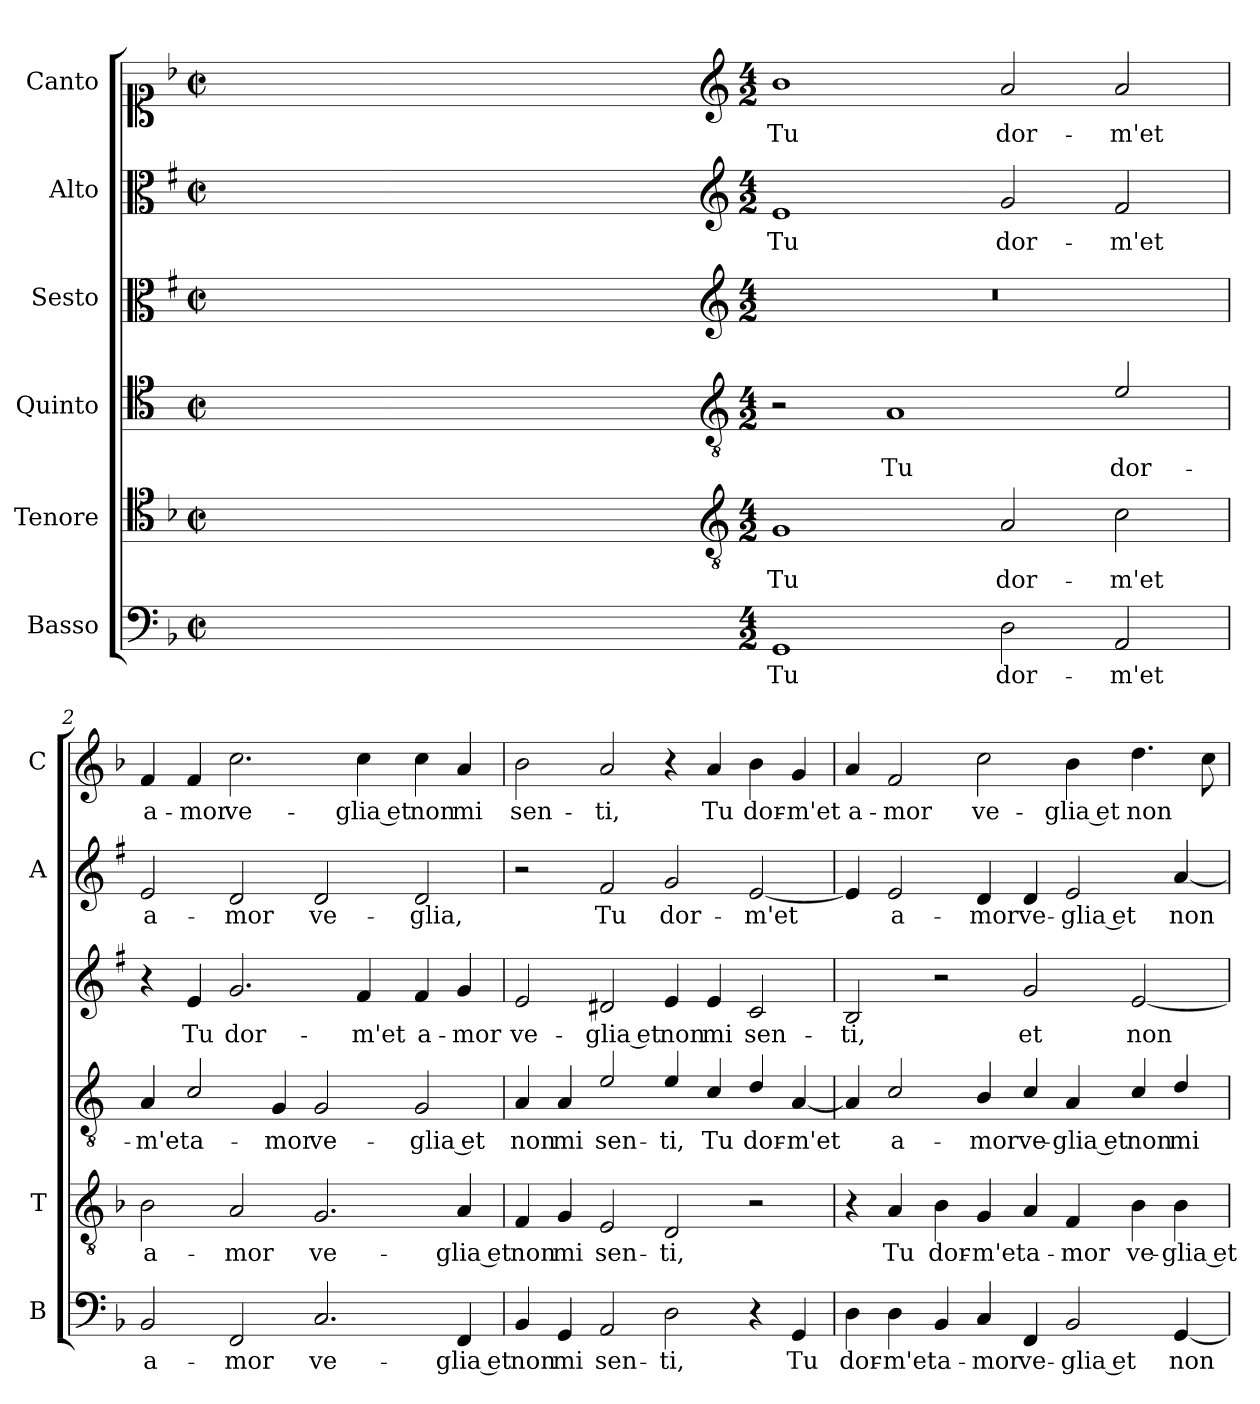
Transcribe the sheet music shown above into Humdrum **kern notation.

**kern	**text	**kern	**text	**kern	**text	**kern	**text	**kern	**text	**kern	**text
*part6	*part6	*part5	*part5	*part4	*part4	*part3	*part3	*part2	*part2	*part1	*part1
*staff6	*staff6	*staff5	*staff5	*staff4	*staff4	*staff3	*staff3	*staff2	*staff2	*staff1	*staff1
*I"Basso	*	*I"Tenore	*	*I"Quinto	*	*I"Sesto	*	*I"Alto	*	*I"Canto	*
*I'B	*	*I'T	*	*	*	*	*	*I'A	*	*I'C	*
*clefF4	*	*clefC4	*	*clefC4	*	*clefC3	*	*clefC3	*	*clefC1	*
*	*	*	*	*ITrd4c7	*	*ITrd1c2	*	*ITrd1c2	*	*	*
*k[b-]	*	*k[b-]	*	*k[b-]	*	*k[b-]	*	*k[b-]	*	*k[b-]	*
*F:	*	*F:	*	*F:	*	*F:	*	*F:	*	*F:	*
*M2/2	*	*M2/2	*	*M2/2	*	*M2/2	*	*M2/2	*	*M2/2	*
*met(c|)	*	*met(c|)	*	*met(c|)	*	*met(c|)	*	*met(c|)	*	*met(c|)	*
=	=	=	=	=	=	=	=	=	=	=	=
1ryy	.	1ryy	.	1ryy	.	1ryy	.	1ryy	.	1ryy	.
=1X-	=1X-	=1X-	=1X-	=1X-	=1X-	=1X-	=1X-	=1X-	=1X-	=1X-	=1X-
4ryy	.	4ryy	.	4ryy	.	4ryy	.	4ryy	.	4ryy	.
4ryy	.	4ryy	.	4ryy	.	4ryy	.	4ryy	.	4ryy	.
4ryy	.	4ryy	.	4ryy	.	4ryy	.	4ryy	.	4ryy	.
4ryy	.	4ryy	.	4ryy	.	4ryy	.	4ryy	.	4ryy	.
=1-	=1-	=1-	=1-	=1-	=1-	=1-	=1-	=1-	=1-	=1-	=1-
*	*	*clefGv2	*	*clefGv2	*	*clefG2	*	*clefG2	*	*clefG2	*
*M4/2	*	*M4/2	*	*M4/2	*	*M4/2	*	*M4/2	*	*M4/2	*
!	!LO:LY:b	!	!LO:LY:b	!	!	!	!	!	!LO:LY:b	!	!LO:LY:b
1GG	Tu	1G	Tu	2r	.	0r	.	1d	Tu	1b-	Tu
!	!	!	!	!	!LO:LY:b	!	!	!	!	!	!
.	.	.	.	1D	Tu	.	.	.	.	.	.
!	!LO:LY:b	!	!LO:LY:b	!	!	!	!	!	!LO:LY:b	!	!LO:LY:b
2D\	dor-	2A/	dor-	.	.	.	.	2f/	dor-	2a/	dor-
!	!LO:LY:b	!	!LO:LY:b	!	!LO:LY:b	!	!	!	!LO:LY:b	!	!LO:LY:b
2AA/	-m'et	2c\	-m'et	2A/	dor-	.	.	2e/	-m'et	2a/	-m'et
=2	=2	=2	=2	=2	=2	=2	=2	=2	=2	=2	=2
!	!LO:LY:b	!	!LO:LY:b	!	!LO:LY:b	!	!	!	!LO:LY:b	!	!LO:LY:b
2BB-/	a-	2B-\	a-	4D/	-m'et	4r	.	2d/	a-	4f/	a-
!	!	!	!	!	!LO:LY:b	!	!LO:LY:b	!	!	!	!LO:LY:b
.	.	.	.	2F/	a-	4d/	Tu	.	.	4f/	-mor
!	!LO:LY:b	!	!LO:LY:b	!	!	!	!LO:LY:b	!	!LO:LY:b	!	!LO:LY:b
2FF/	-mor	2A/	-mor	.	.	2.f/	dor-	2c/	-mor	2.cc\	ve-
!	!	!	!	!	!LO:LY:b	!	!	!	!	!	!
.	.	.	.	4C/	-mor	.	.	.	.	.	.
!	!LO:LY:b	!	!LO:LY:b	!	!LO:LY:b	!	!	!	!LO:LY:b	!	!
2.C/	ve-	2.G/	ve-	2C/	ve-	.	.	2c/	ve-	.	.
!	!	!	!	!	!	!	!LO:LY:b	!	!	!	!LO:LY:b
.	.	.	.	.	.	4e/	-m'et	.	.	4cc\	-glia et
!	!	!	!	!	!LO:LY:b	!	!LO:LY:b	!	!LO:LY:b	!	!LO:LY:b
.	.	.	.	2C/	-glia et	4e/	a-	2c/	-glia,	4cc\	non
!	!LO:LY:b	!	!LO:LY:b	!	!	!	!LO:LY:b	!	!	!	!LO:LY:b
4FF/	-glia et	4A/	-glia et	.	.	4f/	-mor	.	.	4a/	mi
=3	=3	=3	=3	=3	=3	=3	=3	=3	=3	=3	=3
!	!LO:LY:b	!	!LO:LY:b	!	!LO:LY:b	!	!LO:LY:b	!	!	!	!LO:LY:b
4BB-/	non	4F/	non	4D/	non	2d/	ve-	2r	.	2b-\	sen-
!	!LO:LY:b	!	!LO:LY:b	!	!LO:LY:b	!	!	!	!	!	!
4GG/	mi	4G/	mi	4D/	mi	.	.	.	.	.	.
!	!LO:LY:b	!	!LO:LY:b	!	!LO:LY:b	!	!LO:LY:b	!	!LO:LY:b	!	!LO:LY:b
2AA/	sen-	2E/	sen-	2A/	sen-	2c#X/	-glia et	2e/	Tu	2a/	-ti,
!	!LO:LY:b	!	!LO:LY:b	!	!LO:LY:b	!	!LO:LY:b	!	!LO:LY:b	!	!
2D\	-ti,	2D/	-ti,	4A/	-ti,	4d/	non	2f/	dor-	4r	.
!	!	!	!	!	!LO:LY:b	!	!LO:LY:b	!	!	!	!LO:LY:b
.	.	.	.	4F/	Tu	4d/	mi	.	.	4a/	Tu
!	!	!	!	!	!LO:LY:b	!	!LO:LY:b	!	!LO:LY:b	!	!LO:LY:b
4r	.	2r	.	4G/	dor-	2B-/	sen-	[2d/	-m'et	4b-\	dor-
!	!LO:LY:b	!	!	!	!LO:LY:b	!	!	!	!	!	!LO:LY:b
4GG/	Tu	.	.	[4D/	-m'et	.	.	.	.	4g/	-m'et
!!LO:LB:g=z
=4	=4	=4	=4	=4	=4	=4	=4	=4	=4	=4	=4
!	!LO:LY:b	!	!	!	!	!	!LO:LY:b	!	!	!	!LO:LY:b
4D\	dor-	4r	.	4D/]	.	2A/	-ti,	4d/]	.	4a/	a-
!	!LO:LY:b	!	!LO:LY:b	!	!LO:LY:b	!	!	!	!LO:LY:b	!	!LO:LY:b
4D\	-m'et	4A/	Tu	2F/	a-	.	.	2d/	a-	2f/	-mor
!	!LO:LY:b	!	!LO:LY:b	!	!	!	!	!	!	!	!
4BB-/	a-	4B-\	dor-	.	.	2r	.	.	.	.	.
!	!LO:LY:b	!	!LO:LY:b	!	!LO:LY:b	!	!	!	!LO:LY:b	!	!LO:LY:b
4C/	-mor	4G/	-m'et	4E/	-mor	.	.	4c/	-mor	2cc\	ve-
!	!LO:LY:b	!	!LO:LY:b	!	!LO:LY:b	!	!LO:LY:b	!	!LO:LY:b	!	!
4FF/	ve-	4A/	a-	4F/	ve-	2f/	et	4c/	ve-	.	.
!	!LO:LY:b	!	!LO:LY:b	!	!LO:LY:b	!	!	!	!LO:LY:b	!	!LO:LY:b
2BB-/	-glia et	4F/	-mor	4D/	-glia et	.	.	2d/	-glia et	4b-\	-glia et
!	!	!	!LO:LY:b	!	!LO:LY:b	!	!LO:LY:b	!	!	!	!LO:LY:b
.	.	4B-\	ve-	4F/	non	[2d/	non	.	.	4.dd\	non
!	!LO:LY:b	!	!LO:LY:b	!	!LO:LY:b	!	!	!	!LO:LY:b	!	!
[4GG/	non	4B-\	-glia et	4G/	mi	.	.	[4g/	non	.	.
.	.	.	.	.	.	.	.	.	.	8cc\	.
=	=	=	=	=	=	=	=	=	=	=	=
*-	*-	*-	*-	*-	*-	*-	*-	*-	*-	*-	*-
